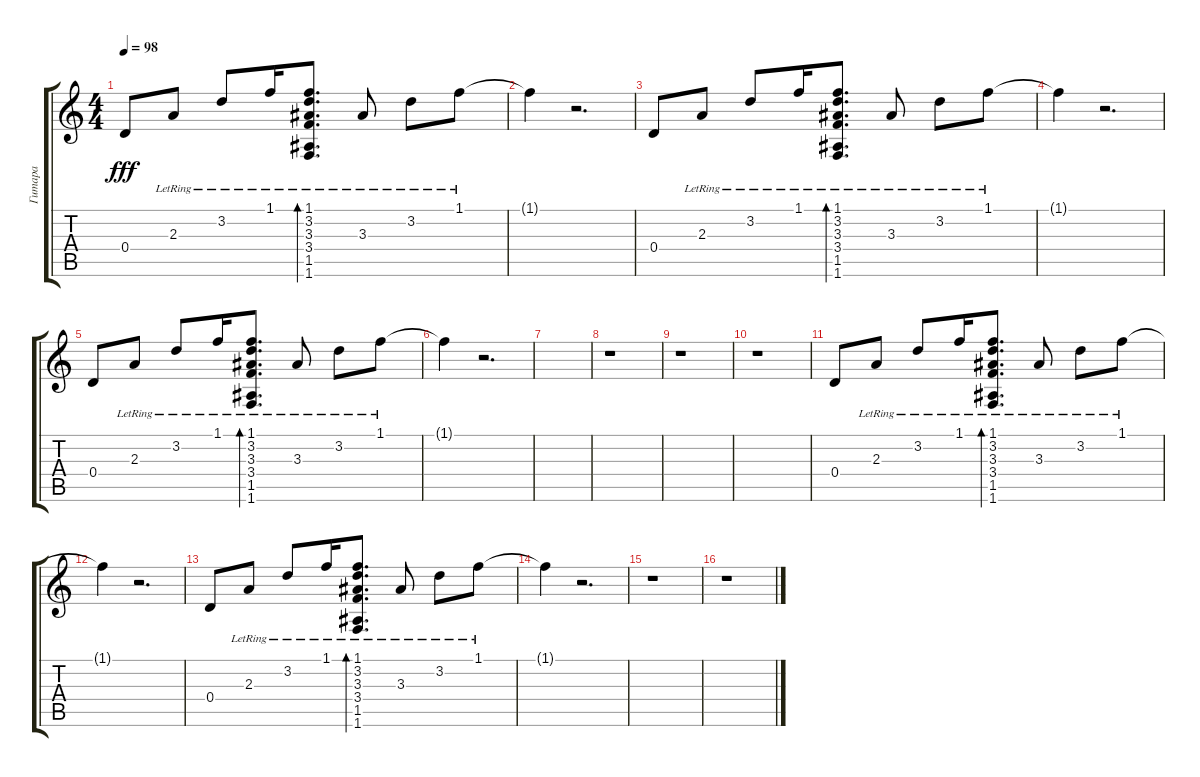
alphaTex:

\track ("Гитара" "Гитара") {instrument acousticguitarsteel}
\staff {score tabs}
\tuning (E4 B3 G3 D3 A2 E2) {hide}
\ts (4 4)
\tempo 98
\clef g2
\ks c
0.4.8{dy fff} 2.3{lr}.8 3.2{lr}.8 1.1{lr}.16 (1.1{lr} 3.2 3.3 3.4 1.5 1.6).8{d bd 480} 3.3{lr}.8 3.2{lr}.8 1.1{lr}.8 |
1.1{t}.4 r.2{d} |
0.4.8 2.3{lr}.8 3.2{lr}.8 1.1{lr}.16 (1.1{lr} 3.2 3.3 3.4 1.5 1.6).8{d bd 480} 3.3{lr}.8 3.2{lr}.8 1.1{lr}.8 |
1.1{t}.4 r.2{d} |
0.4.8 2.3{lr}.8 3.2{lr}.8 1.1{lr}.16 (1.1{lr} 3.2 3.3 3.4 1.5 1.6).8{d bd 480} 3.3{lr}.8 3.2{lr}.8 1.1{lr}.8 |
1.1{t}.4 r.2{d} |
|
r.1 |
r.1 |
r.1 |
0.4.8 2.3{lr}.8 3.2{lr}.8 1.1{lr}.16 (1.1{lr} 3.2 3.3 3.4 1.5 1.6).8{d bd 480} 3.3{lr}.8 3.2{lr}.8 1.1{lr}.8 |
1.1{t}.4 r.2{d} |
0.4.8 2.3{lr}.8 3.2{lr}.8 1.1{lr}.16 (1.1{lr} 3.2 3.3 3.4 1.5 1.6).8{d bd 480} 3.3{lr}.8 3.2{lr}.8 1.1{lr}.8 |
1.1{t}.4 r.2{d} |
r.1 |
r.1
